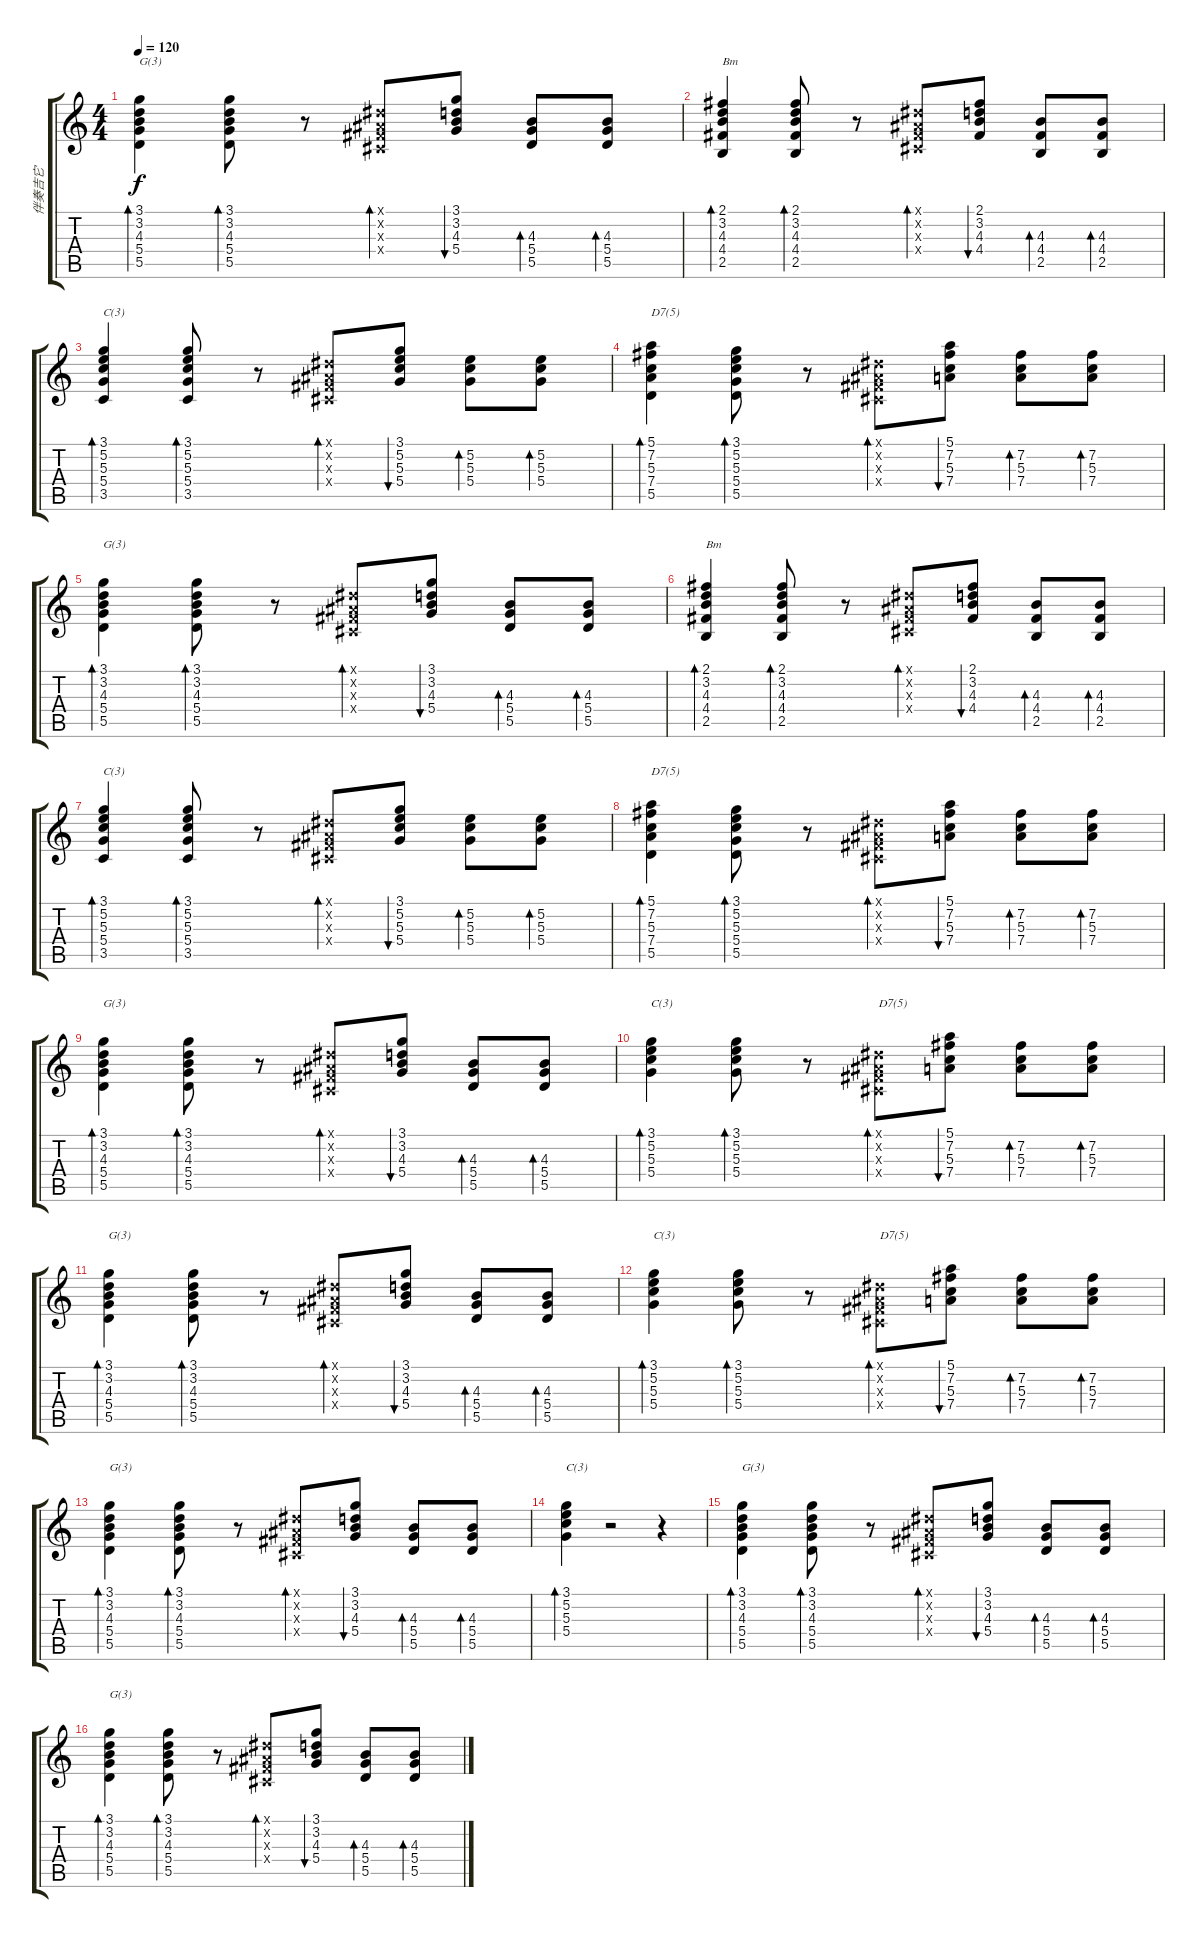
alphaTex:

\track ("伴奏吉它" "伴奏吉它") {instrument acousticguitarsteel}
\staff {score tabs}
\tuning (E4 B3 G3 D3 A2 E2) {hide}
\ts (4 4)
\tempo 120
\clef g2
\ks c
(3.1 3.2 4.3 5.4 5.5).4{bd 60 txt "G(3)" dy f} (3.1 3.2 4.3 5.4 5.5).8{bd 60} r.8 (-1.1{x} -1.2{x} -1.3{x} -1.4{x}).8{bd 60} (3.1 3.2 4.3 5.4).8{bu 120} (4.3 5.4 5.5).8{bd 60} (4.3 5.4 5.5).8{bd 60} |
(2.1 3.2 4.3 4.4 2.5).4{bd 60 txt "Bm"} (2.1 3.2 4.3 4.4 2.5).8{bd 60} r.8 (-1.1{x} -1.2{x} -1.3{x} -1.4{x}).8{bd 60} (2.1 3.2 4.3 4.4).8{bu 120} (4.3 4.4 2.5).8{bd 60} (4.3 4.4 2.5).8{bd 60} |
(3.1 5.2 5.3 5.4 3.5).4{bd 60 txt "C(3)"} (3.1 5.2 5.3 5.4 3.5).8{bd 60} r.8 (-1.1{x} -1.2{x} -1.3{x} -1.4{x}).8{bd 60} (3.1 5.2 5.3 5.4).8{bu 120} (5.2 5.3 5.4).8{bd 60} (5.2 5.3 5.4).8{bd 60} |
(5.1 7.2 5.3 7.4 5.5).4{bd 60 txt "D7(5)"} (3.1 5.2 5.3 5.4 5.5).8{bd 60} r.8 (-1.1{x} -1.2{x} -1.3{x} -1.4{x}).8{bd 60} (5.1 7.2 5.3 7.4).8{bu 120} (7.2 5.3 7.4).8{bd 60} (7.2 5.3 7.4).8{bd 60} |
(3.1 3.2 4.3 5.4 5.5).4{bd 60 txt "G(3)"} (3.1 3.2 4.3 5.4 5.5).8{bd 60} r.8 (-1.1{x} -1.2{x} -1.3{x} -1.4{x}).8{bd 60} (3.1 3.2 4.3 5.4).8{bu 120} (4.3 5.4 5.5).8{bd 60} (4.3 5.4 5.5).8{bd 60} |
(2.1 3.2 4.3 4.4 2.5).4{bd 60 txt "Bm"} (2.1 3.2 4.3 4.4 2.5).8{bd 60} r.8 (-1.1{x} -1.2{x} -1.3{x} -1.4{x}).8{bd 60} (2.1 3.2 4.3 4.4).8{bu 120} (4.3 4.4 2.5).8{bd 60} (4.3 4.4 2.5).8{bd 60} |
(3.1 5.2 5.3 5.4 3.5).4{bd 60 txt "C(3)"} (3.1 5.2 5.3 5.4 3.5).8{bd 60} r.8 (-1.1{x} -1.2{x} -1.3{x} -1.4{x}).8{bd 60} (3.1 5.2 5.3 5.4).8{bu 120} (5.2 5.3 5.4).8{bd 60} (5.2 5.3 5.4).8{bd 60} |
(5.1 7.2 5.3 7.4 5.5).4{bd 60 txt "D7(5)"} (3.1 5.2 5.3 5.4 5.5).8{bd 60} r.8 (-1.1{x} -1.2{x} -1.3{x} -1.4{x}).8{bd 60} (5.1 7.2 5.3 7.4).8{bu 120} (7.2 5.3 7.4).8{bd 60} (7.2 5.3 7.4).8{bd 60} |
(3.1 3.2 4.3 5.4 5.5).4{bd 60 txt "G(3)"} (3.1 3.2 4.3 5.4 5.5).8{bd 60} r.8 (-1.1{x} -1.2{x} -1.3{x} -1.4{x}).8{bd 60} (3.1 3.2 4.3 5.4).8{bu 120} (4.3 5.4 5.5).8{bd 60} (4.3 5.4 5.5).8{bd 60} |
(3.1 5.2 5.3 5.4).4{bd 60 txt "C(3)"} (3.1 5.2 5.3 5.4).8{bd 60} r.8 (-1.1{x} -1.2{x} -1.3{x} -1.4{x}).8{bd 60 txt "D7(5)"} (5.1 7.2 5.3 7.4).8{bu 120} (7.2 5.3 7.4).8{bd 60} (7.2 5.3 7.4).8{bd 60} |
(3.1 3.2 4.3 5.4 5.5).4{bd 60 txt "G(3)"} (3.1 3.2 4.3 5.4 5.5).8{bd 60} r.8 (-1.1{x} -1.2{x} -1.3{x} -1.4{x}).8{bd 60} (3.1 3.2 4.3 5.4).8{bu 120} (4.3 5.4 5.5).8{bd 60} (4.3 5.4 5.5).8{bd 60} |
(3.1 5.2 5.3 5.4).4{bd 60 txt "C(3)"} (3.1 5.2 5.3 5.4).8{bd 60} r.8 (-1.1{x} -1.2{x} -1.3{x} -1.4{x}).8{bd 60 txt "D7(5)"} (5.1 7.2 5.3 7.4).8{bu 120} (7.2 5.3 7.4).8{bd 60} (7.2 5.3 7.4).8{bd 60} |
(3.1 3.2 4.3 5.4 5.5).4{bd 60 txt "G(3)"} (3.1 3.2 4.3 5.4 5.5).8{bd 60} r.8 (-1.1{x} -1.2{x} -1.3{x} -1.4{x}).8{bd 60} (3.1 3.2 4.3 5.4).8{bu 120} (4.3 5.4 5.5).8{bd 60} (4.3 5.4 5.5).8{bd 60} |
(3.1 5.2 5.3 5.4).4{bd 60 txt "C(3)"} r.2 r.4 |
(3.1 3.2 4.3 5.4 5.5).4{bd 60 txt "G(3)"} (3.1 3.2 4.3 5.4 5.5).8{bd 60} r.8 (-1.1{x} -1.2{x} -1.3{x} -1.4{x}).8{bd 60} (3.1 3.2 4.3 5.4).8{bu 120} (4.3 5.4 5.5).8{bd 60} (4.3 5.4 5.5).8{bd 60} |
(3.1 3.2 4.3 5.4 5.5).4{bd 60 txt "G(3)"} (3.1 3.2 4.3 5.4 5.5).8{bd 60} r.8 (-1.1{x} -1.2{x} -1.3{x} -1.4{x}).8{bd 60} (3.1 3.2 4.3 5.4).8{bu 120} (4.3 5.4 5.5).8{bd 60} (4.3 5.4 5.5).8{bd 60}
